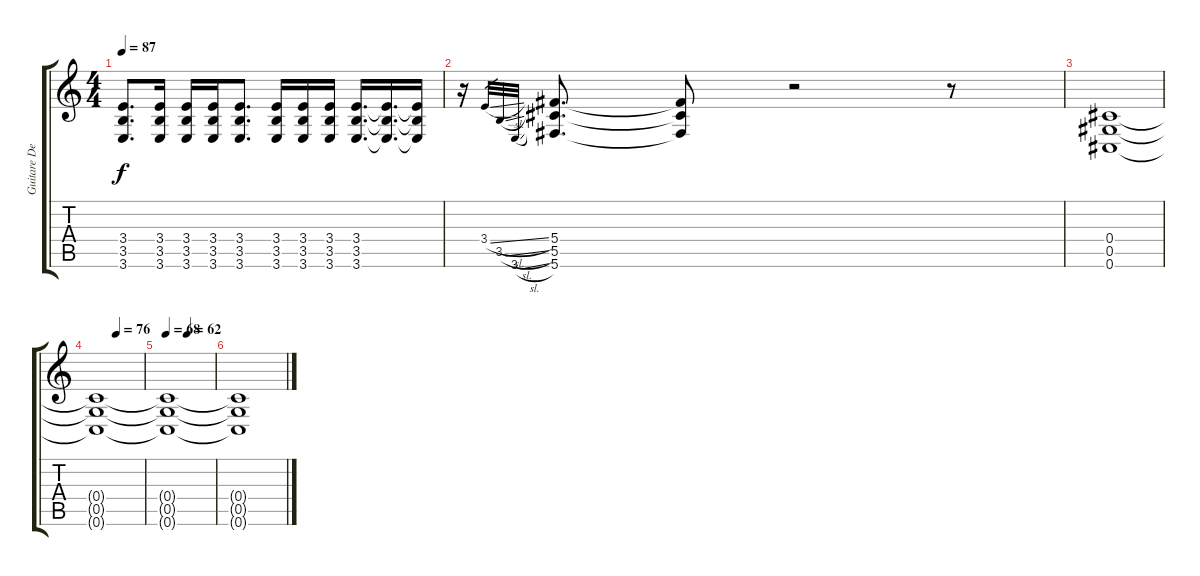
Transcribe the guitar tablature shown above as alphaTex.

\track ("Guitare Deux" "Guitare De") {instrument acousticguitarsteel}
\staff {score tabs}
\tuning (Eb4 Bb3 Gb3 Db3 Ab2 Db2) {hide}
\ts (4 4)
\tempo 87
\clef g2
\ks c
(3.4 3.5 3.6).8{d dy f} (3.4 3.5 3.6).16 (3.4 3.5 3.6).16 (3.4 3.5 3.6).16 (3.4 3.5 3.6).8{d} (3.4 3.5 3.6).16 (3.4 3.5 3.6).16 (3.4 3.5 3.6).16 (3.4 3.5 3.6).16{d} (3.4{t} 3.5{t} 3.6{t}).16{d} (3.4{t} 3.5{t} 3.6{t}).16 |
r.16 3.4{sl}.32{gr} 3.5{sl}.32{gr} 3.6{sl}.32{gr} (5.4 5.5 5.6).8{d} (5.4{t} 5.5{t} 5.6{t}).8 r.2 r.8 |
(0.4 0.5 0.6).1 |
\tempo (76 0.4375)
(0.4{t} 0.5{t} 0.6{t}).1 |
\tempo 68
\tempo (62 0.4375)
(0.4{t} 0.5{t} 0.6{t}).1 |
(0.4{t} 0.5{t} 0.6{t}).1
